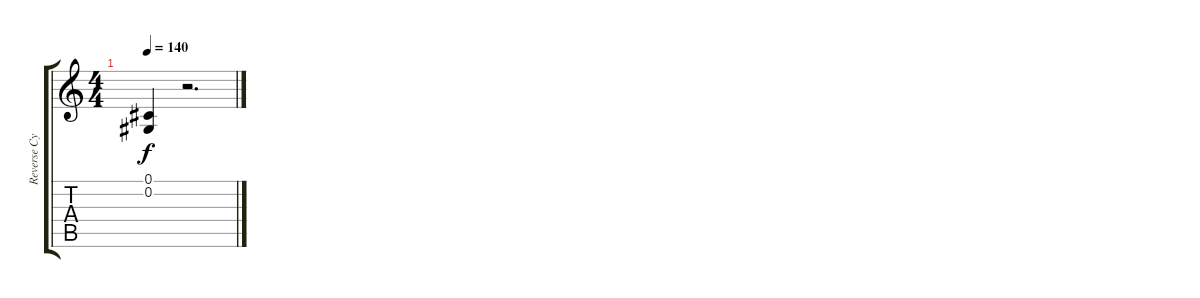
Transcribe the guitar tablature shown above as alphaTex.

\track ("Reverse Cymbal" "Reverse Cy") {instrument reversecymbal}
\staff {score tabs}
\tuning (Db4 Ab3 E3 B2 Gb2 B1) {hide}
\ts (4 4)
\tempo 140
\clef g2
\ks c
(0.1{t} 0.2{t}).4{dy f} r.2{d}
